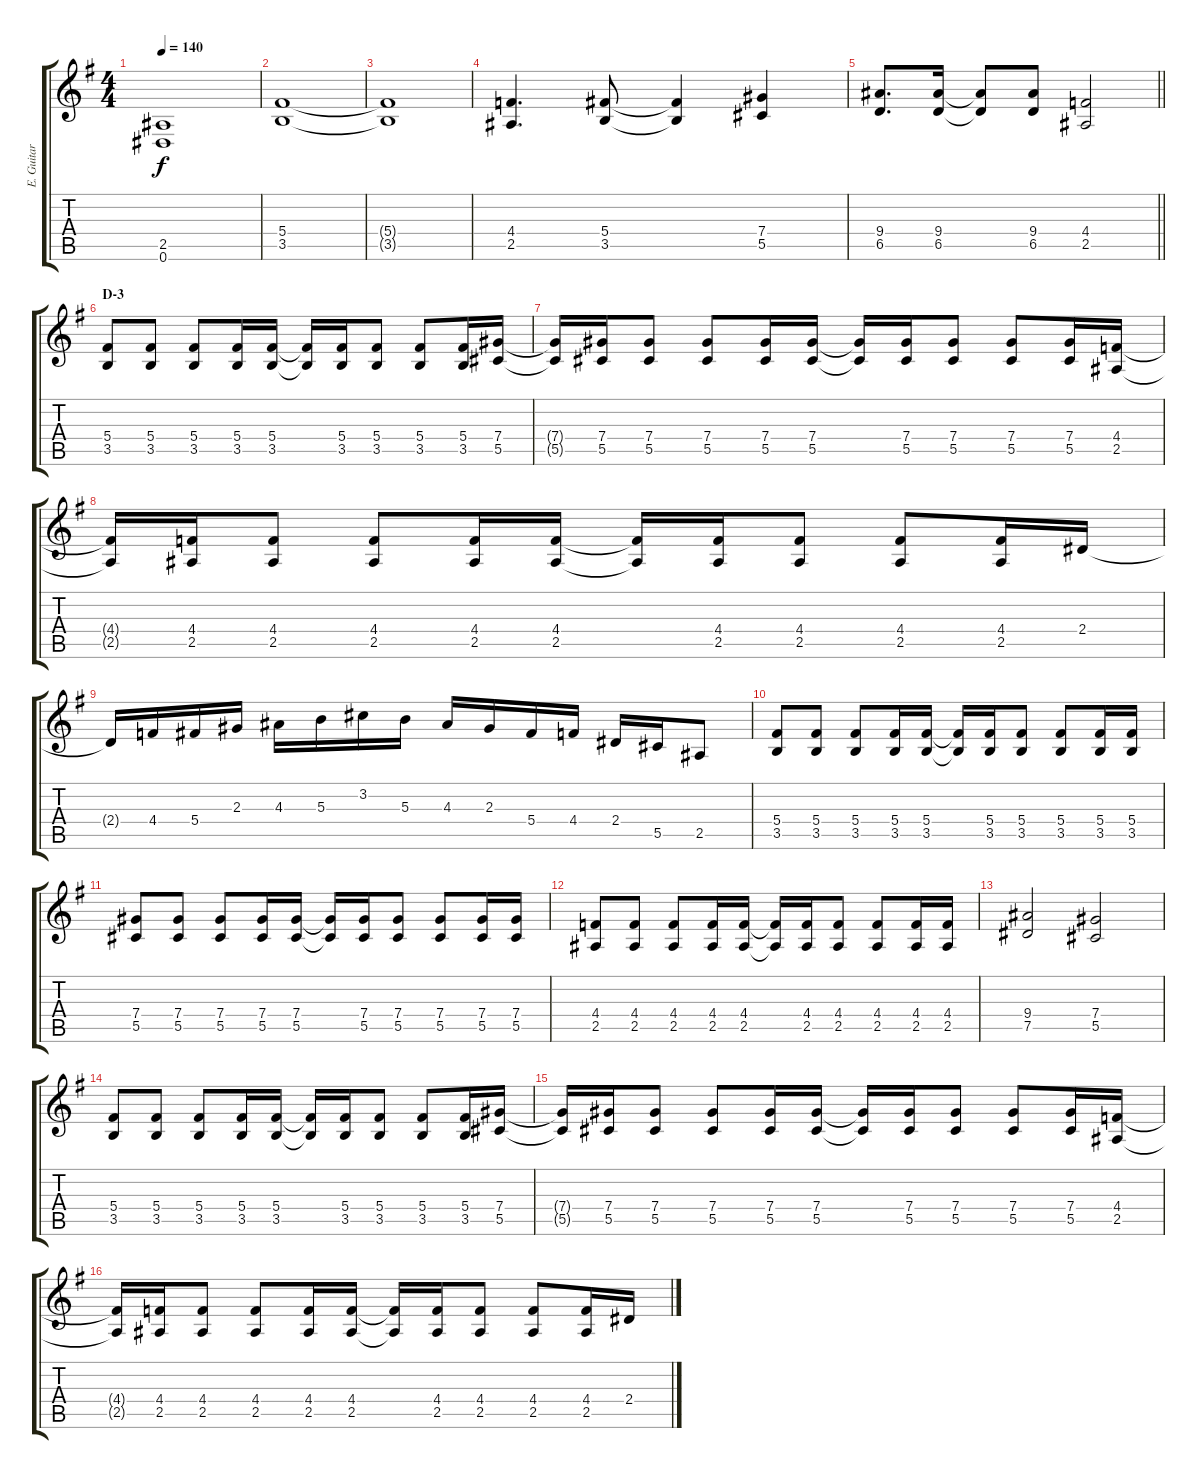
\track ("E. Guitar II" "E. Guitar ") {instrument overdrivenguitar}
\staff {score tabs}
\tuning (Eb4 Bb3 Gb3 Db3 Ab2 Eb2) {hide}
\ts (4 4)
\tempo 140
\clef g2
\ks g
(2.5{t} 0.6{t}).1{dy f} |
(5.4 3.5).1 |
(5.4{t} 3.5{t}).1 |
(4.4 2.5).4{d} (5.4 3.5).8 (5.4{t} 3.5{t}).4 (7.4 5.5).4 |
\barLineRight lightlight
(9.4 6.5).8{d} (9.4 6.5).16 (9.4{t} 6.5{t}).8 (9.4 6.5).8 (4.4 2.5).2 |
\section ("" "D-3")
(5.4 3.5).8 (5.4 3.5).8 (5.4 3.5).8 (5.4 3.5).16 (5.4 3.5).16 (5.4{t} 3.5{t}).16 (5.4 3.5).16 (5.4 3.5).8 (5.4 3.5).8 (5.4 3.5).16 (7.4 5.5).16 |
(7.4{t} 5.5{t}).16 (7.4 5.5).16 (7.4 5.5).8 (7.4 5.5).8 (7.4 5.5).16 (7.4 5.5).16 (7.4{t} 5.5{t}).16 (7.4 5.5).16 (7.4 5.5).8 (7.4 5.5).8 (7.4 5.5).16 (4.4 2.5).16 |
(4.4{t} 2.5{t}).16 (4.4 2.5).16 (4.4 2.5).8 (4.4 2.5).8 (4.4 2.5).16 (4.4 2.5).16 (4.4{t} 2.5{t}).16 (4.4 2.5).16 (4.4 2.5).8 (4.4 2.5).8 (4.4 2.5).16 2.4.16 |
2.4{t}.16 4.4.16 5.4.16 2.3.16 4.3.16 5.3.16 3.2.16 5.3.16 4.3.16 2.3.16 5.4.16 4.4.16 2.4.16 5.5.16 2.5.8 |
(5.4 3.5).8 (5.4 3.5).8 (5.4 3.5).8 (5.4 3.5).16 (5.4 3.5).16 (5.4{t} 3.5{t}).16 (5.4 3.5).16 (5.4 3.5).8 (5.4 3.5).8 (5.4 3.5).16 (5.4 3.5).16 |
(7.4 5.5).8 (7.4 5.5).8 (7.4 5.5).8 (7.4 5.5).16 (7.4 5.5).16 (7.4{t} 5.5{t}).16 (7.4 5.5).16 (7.4 5.5).8 (7.4 5.5).8 (7.4 5.5).16 (7.4 5.5).16 |
(4.4 2.5).8 (4.4 2.5).8 (4.4 2.5).8 (4.4 2.5).16 (4.4 2.5).16 (4.4{t} 2.5{t}).16 (4.4 2.5).16 (4.4 2.5).8 (4.4 2.5).8 (4.4 2.5).16 (4.4 2.5).16 |
(9.4 7.5).2 (7.4 5.5).2 |
(5.4 3.5).8 (5.4 3.5).8 (5.4 3.5).8 (5.4 3.5).16 (5.4 3.5).16 (5.4{t} 3.5{t}).16 (5.4 3.5).16 (5.4 3.5).8 (5.4 3.5).8 (5.4 3.5).16 (7.4 5.5).16 |
(7.4{t} 5.5{t}).16 (7.4 5.5).16 (7.4 5.5).8 (7.4 5.5).8 (7.4 5.5).16 (7.4 5.5).16 (7.4{t} 5.5{t}).16 (7.4 5.5).16 (7.4 5.5).8 (7.4 5.5).8 (7.4 5.5).16 (4.4 2.5).16 |
(4.4{t} 2.5{t}).16 (4.4 2.5).16 (4.4 2.5).8 (4.4 2.5).8 (4.4 2.5).16 (4.4 2.5).16 (4.4{t} 2.5{t}).16 (4.4 2.5).16 (4.4 2.5).8 (4.4 2.5).8 (4.4 2.5).16 2.4.16
